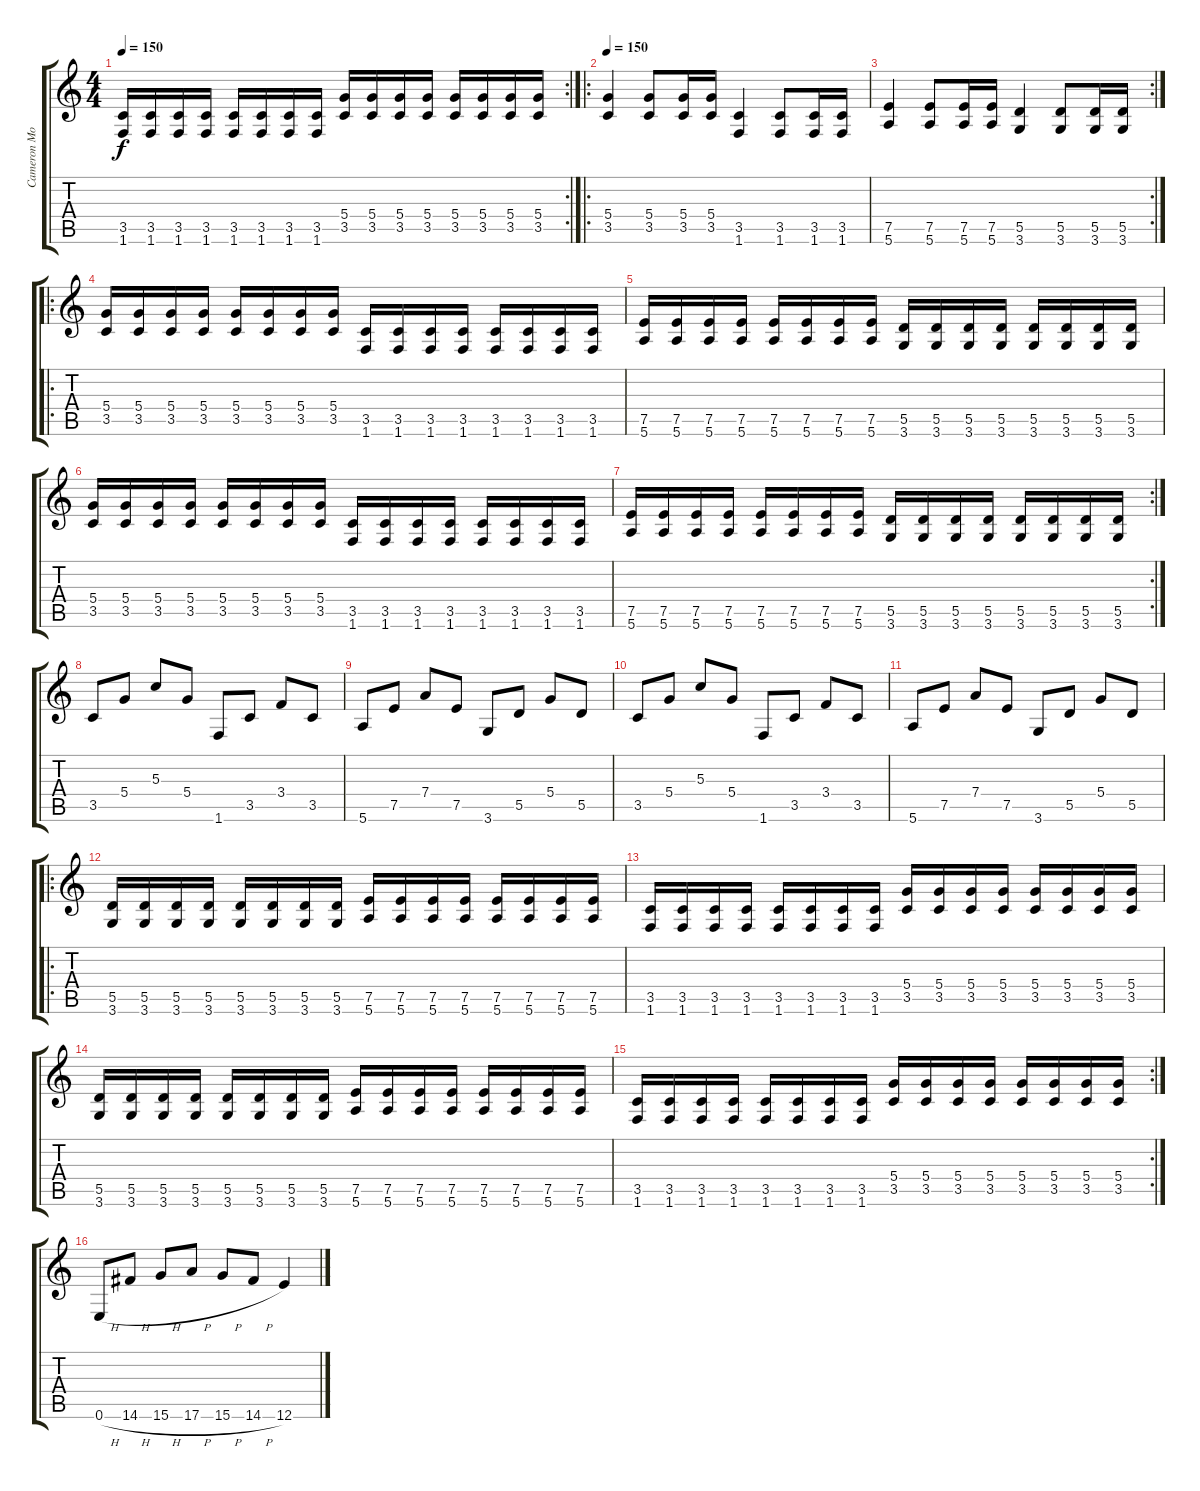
\track ("Cameron Morrison" "Cameron Mo") {instrument electricguitarclean}
\staff {score tabs}
\tuning (E4 B3 G3 D3 A2 E2) {hide}
\rc 2
\ts (4 4)
\tempo 150
\clef g2
\ks c
(3.5 1.6).16{dy f} (3.5 1.6).16 (3.5 1.6).16 (3.5 1.6).16 (3.5 1.6).16 (3.5 1.6).16 (3.5 1.6).16 (3.5 1.6).16 (5.4 3.5).16 (5.4 3.5).16 (5.4 3.5).16 (5.4 3.5).16 (5.4 3.5).16 (5.4 3.5).16 (5.4 3.5).16 (5.4 3.5).16 |
\ro
\tempo 150
(5.4 3.5).4{instrument electricguitarclean} (5.4 3.5).8 (5.4 3.5).16 (5.4 3.5).16 (3.5 1.6).4 (3.5 1.6).8 (3.5 1.6).16 (3.5 1.6).16 |
\rc 2
(7.5 5.6).4 (7.5 5.6).8 (7.5 5.6).16 (7.5 5.6).16 (5.5 3.6).4 (5.5 3.6).8 (5.5 3.6).16 (5.5 3.6).16 |
\ro
(5.4 3.5).16{instrument distortionguitar} (5.4 3.5).16 (5.4 3.5).16 (5.4 3.5).16 (5.4 3.5).16 (5.4 3.5).16 (5.4 3.5).16 (5.4 3.5).16 (3.5 1.6).16 (3.5 1.6).16 (3.5 1.6).16 (3.5 1.6).16 (3.5 1.6).16 (3.5 1.6).16 (3.5 1.6).16 (3.5 1.6).16 |
(7.5 5.6).16 (7.5 5.6).16 (7.5 5.6).16 (7.5 5.6).16 (7.5 5.6).16 (7.5 5.6).16 (7.5 5.6).16 (7.5 5.6).16 (5.5 3.6).16 (5.5 3.6).16 (5.5 3.6).16 (5.5 3.6).16 (5.5 3.6).16 (5.5 3.6).16 (5.5 3.6).16 (5.5 3.6).16 |
(5.4 3.5).16{instrument distortionguitar} (5.4 3.5).16 (5.4 3.5).16 (5.4 3.5).16 (5.4 3.5).16 (5.4 3.5).16 (5.4 3.5).16 (5.4 3.5).16 (3.5 1.6).16 (3.5 1.6).16 (3.5 1.6).16 (3.5 1.6).16 (3.5 1.6).16 (3.5 1.6).16 (3.5 1.6).16 (3.5 1.6).16 |
\rc 2
(7.5 5.6).16 (7.5 5.6).16 (7.5 5.6).16 (7.5 5.6).16 (7.5 5.6).16 (7.5 5.6).16 (7.5 5.6).16 (7.5 5.6).16 (5.5 3.6).16 (5.5 3.6).16 (5.5 3.6).16 (5.5 3.6).16 (5.5 3.6).16 (5.5 3.6).16 (5.5 3.6).16 (5.5 3.6).16 |
3.5.8{instrument electricguitarclean} 5.4.8 5.3.8 5.4.8 1.6.8 3.5.8 3.4.8 3.5.8 |
5.6.8 7.5.8 7.4.8 7.5.8 3.6.8 5.5.8 5.4.8 5.5.8 |
3.5.8 5.4.8 5.3.8 5.4.8 1.6.8 3.5.8 3.4.8 3.5.8 |
5.6.8 7.5.8 7.4.8 7.5.8 3.6.8 5.5.8 5.4.8 5.5.8 |
\ro
(5.5 3.6).16{instrument distortionguitar} (5.5 3.6).16 (5.5 3.6).16 (5.5 3.6).16 (5.5 3.6).16 (5.5 3.6).16 (5.5 3.6).16 (5.5 3.6).16 (7.5 5.6).16 (7.5 5.6).16 (7.5 5.6).16 (7.5 5.6).16 (7.5 5.6).16 (7.5 5.6).16 (7.5 5.6).16 (7.5 5.6).16 |
(3.5 1.6).16 (3.5 1.6).16 (3.5 1.6).16 (3.5 1.6).16 (3.5 1.6).16 (3.5 1.6).16 (3.5 1.6).16 (3.5 1.6).16 (5.4 3.5).16 (5.4 3.5).16 (5.4 3.5).16 (5.4 3.5).16 (5.4 3.5).16 (5.4 3.5).16 (5.4 3.5).16 (5.4 3.5).16 |
(5.5 3.6).16{instrument distortionguitar} (5.5 3.6).16 (5.5 3.6).16 (5.5 3.6).16 (5.5 3.6).16 (5.5 3.6).16 (5.5 3.6).16 (5.5 3.6).16 (7.5 5.6).16 (7.5 5.6).16 (7.5 5.6).16 (7.5 5.6).16 (7.5 5.6).16 (7.5 5.6).16 (7.5 5.6).16 (7.5 5.6).16 |
\rc 2
(3.5 1.6).16 (3.5 1.6).16 (3.5 1.6).16 (3.5 1.6).16 (3.5 1.6).16 (3.5 1.6).16 (3.5 1.6).16 (3.5 1.6).16 (5.4 3.5).16 (5.4 3.5).16 (5.4 3.5).16 (5.4 3.5).16 (5.4 3.5).16 (5.4 3.5).16 (5.4 3.5).16 (5.4 3.5).16 |
0.6{h}.8 14.6{h}.8 15.6{h}.8 17.6{h}.8 15.6{h}.8 14.6{h}.8 12.6{h}.4
